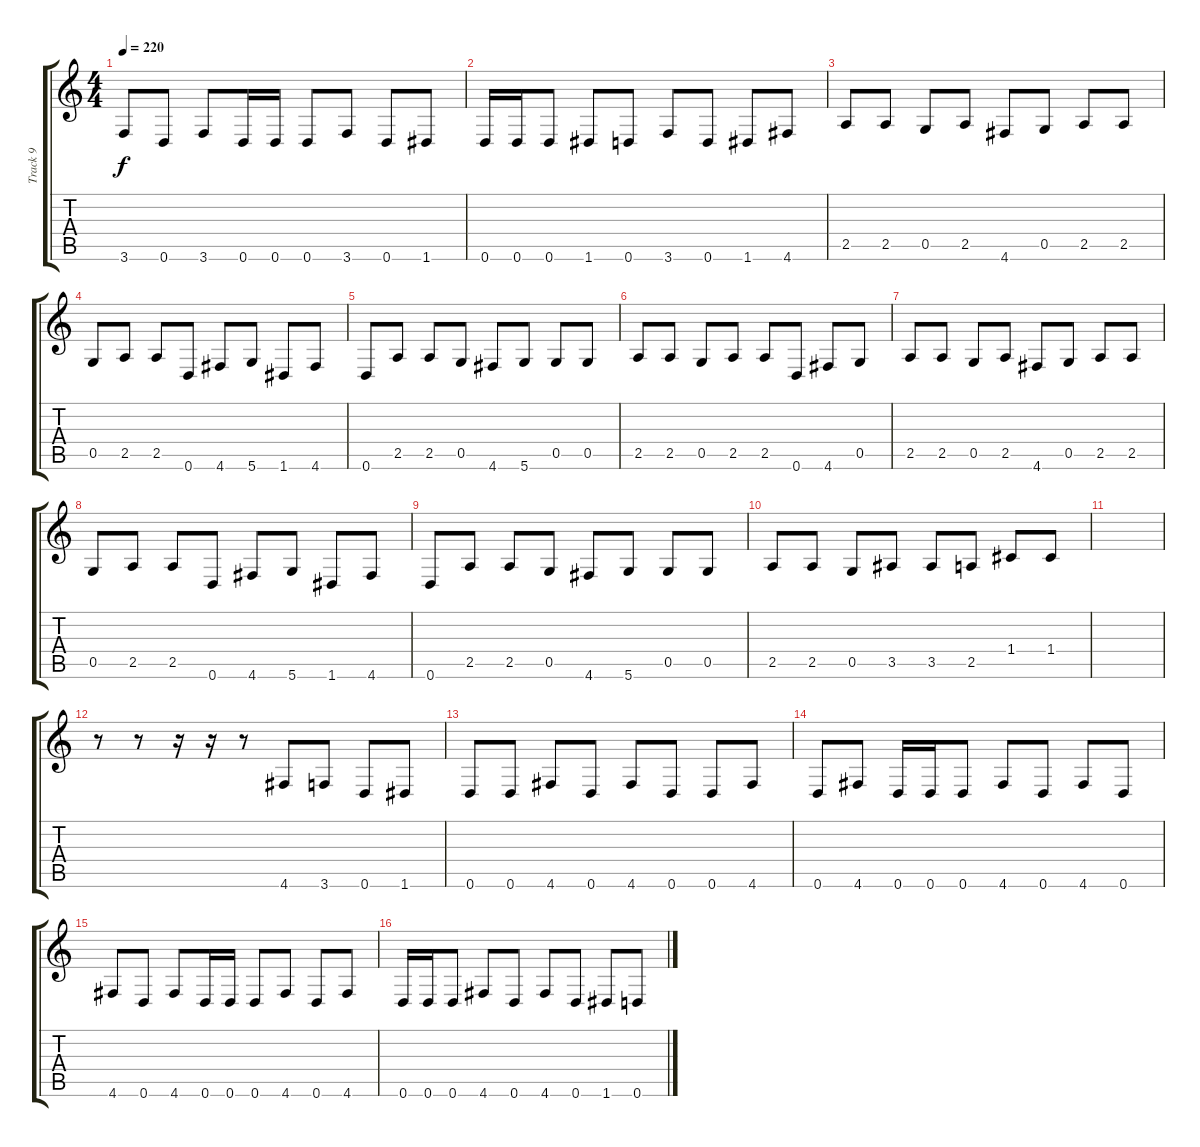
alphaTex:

\track ("Track 9" "Track 9") {instrument electricbassfinger}
\staff {score tabs}
\tuning (D4 A3 F3 C3 G2 D2) {hide}
\ts (4 4)
\tempo 220
\clef g2
\ks c
3.6.8{dy f} 0.6.8 3.6.8 0.6.16 0.6.16 0.6.8 3.6.8 0.6.8 1.6.8 |
0.6.16 0.6.16 0.6.8 1.6.8 0.6.8 3.6.8 0.6.8 1.6.8 4.6.8 |
2.5.8 2.5.8 0.5.8 2.5.8 4.6.8 0.5.8 2.5.8 2.5.8 |
0.5.8 2.5.8 2.5.8 0.6.8 4.6.8 5.6.8 1.6.8 4.6.8 |
0.6.8 2.5.8 2.5.8 0.5.8 4.6.8 5.6.8 0.5.8 0.5.8 |
2.5.8 2.5.8 0.5.8 2.5.8 2.5.8 0.6.8 4.6.8 0.5.8 |
2.5.8 2.5.8 0.5.8 2.5.8 4.6.8 0.5.8 2.5.8 2.5.8 |
0.5.8 2.5.8 2.5.8 0.6.8 4.6.8 5.6.8 1.6.8 4.6.8 |
0.6.8 2.5.8 2.5.8 0.5.8 4.6.8 5.6.8 0.5.8 0.5.8 |
2.5.8 2.5.8 0.5.8 3.5.8 3.5.8 2.5.8 1.4.8 1.4.8 |
|
r.8 r.8 r.16 r.16 r.8 4.6.8 3.6.8 0.6.8 1.6.8 |
0.6.8 0.6.8 4.6.8 0.6.8 4.6.8 0.6.8 0.6.8 4.6.8 |
0.6.8 4.6.8 0.6.16 0.6.16 0.6.8 4.6.8 0.6.8 4.6.8 0.6.8 |
4.6.8 0.6.8 4.6.8 0.6.16 0.6.16 0.6.8 4.6.8 0.6.8 4.6.8 |
0.6.16 0.6.16 0.6.8 4.6.8 0.6.8 4.6.8 0.6.8 1.6.8 0.6.8
